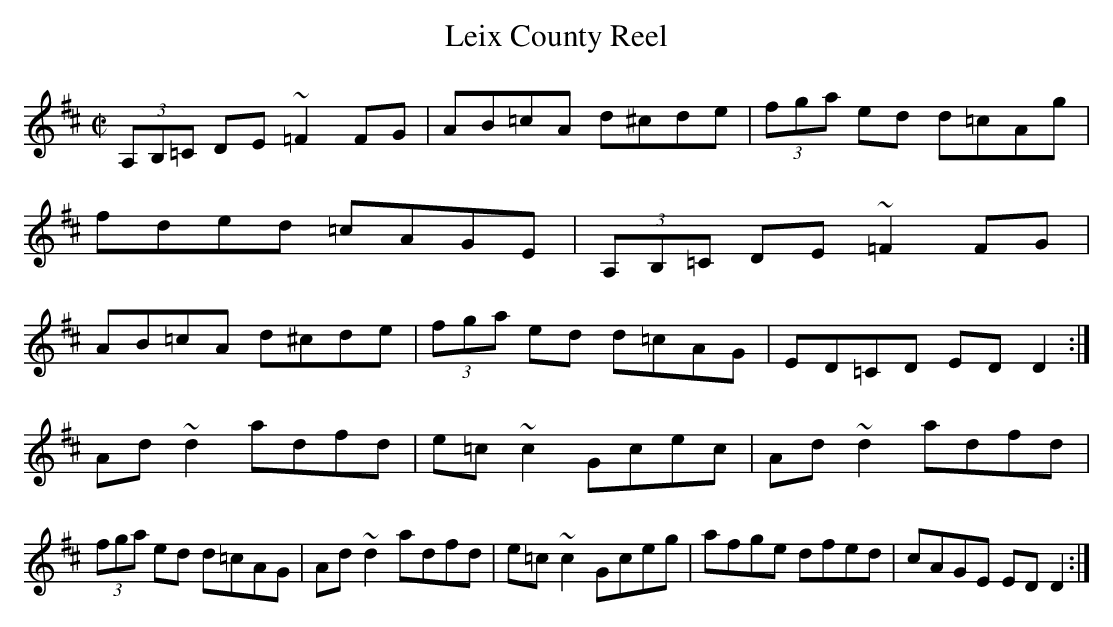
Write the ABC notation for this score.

X:1.2
T:Leix County Reel
M:C|
K:D
(3A,B,=C DE ~=F2FG|AB=cA d^cde|(3fga ed d=cAg|fded =cAGE|              (3A,B,=C DE ~=F2FG|AB=cA d^cde|(3fga ed d=cAG|ED=CD EDD2:|
Ad~d2 adfd|e=c~c2 Gcec|Ad~d2 adfd|(3fga ed d=cAG|                      Ad~d2 adfd|e=c~c2 Gceg|afge dfed|cAGE EDD2:|
